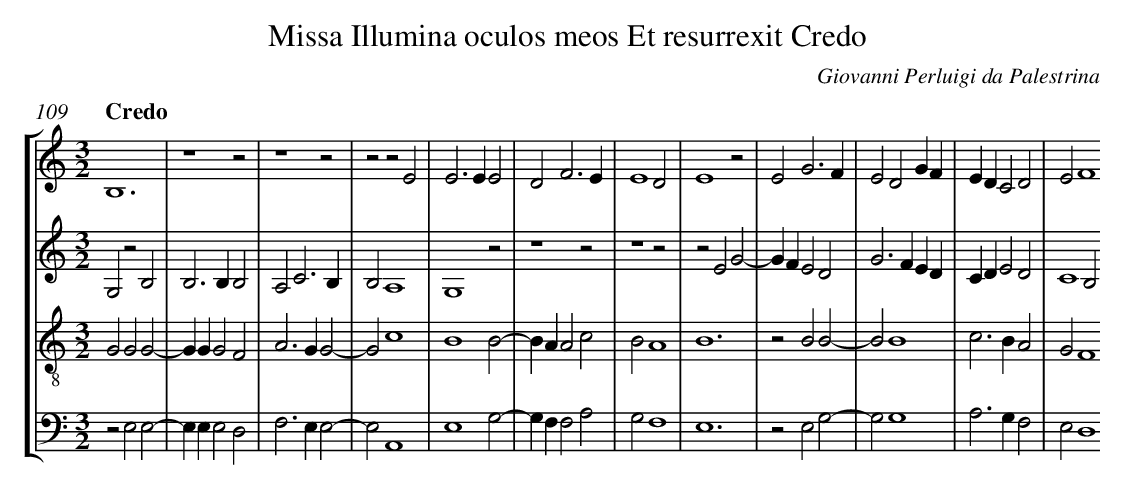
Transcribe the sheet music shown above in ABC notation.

X:1
T: Missa Illumina oculos meos Et resurrexit Credo
C: Giovanni Perluigi da Palestrina
L: 1/4
M: 3/2
Q: "Credo"
%%staves [1 2 3 4]
V: 1 clef=treble
V: 2 clef=treble
V: 3 clef=treble-8
V: 4 clef=bass
K: C
[V:1] B,6 |
[V:2] G,2z2B,2 |
[V:3] G2G2G2- |
[V:4] z2E,2E,2- |
[V:1] z4z2 |
[V:2] B,2>B,2B,2 |
[V:3] GGG2F2 |
[V:4] E,E,E,2D,2 |
[V:1] z4z2 |
[V:2] A,2C3B, |
[V:3] A2>G2G2- |
[V:4] F,2>E,2E,2- |
[V:1] z2z2E2 |
[V:2] B,2A,4 |
[V:3] G2c4 |
[V:4] E,2A,,4 |
[V:1] E2>E2E2 |
[V:2] G,4z2 |
[V:3] B4B2- |
[V:4] E,4G,2- |
[V:1] D2F3E |
[V:2] z4z2 |
[V:3] BAA2c2 |
[V:4] G,F,F,2A,2 |
[V:1] E4D2 |
[V:2] z4z2 |
[V:3] B2A4 |
[V:4] G,2F,4 |
[V:1] E4z2 |
[V:2] z2E2G2- |
[V:3] B6 |
[V:4] E,6 |
[V:1] E2G3F |
[V:2] GFE2D2 |
[V:3] z2B2B2- |
[V:4] z2E,2G,2- |
[V:1] E2D2GF |
[V:2] G2>F2ED |
[V:3] B2B4 |
[V:4] G,2G,4 |
[V:1] EDC2D2 |
[V:2] CDE2D2 |
[V:3] c2>B2A2 |
[V:4] A,2>G,2F,2 |
[V:1] E2F4
[V:2] C4B,2
[V:3] G2F4
[V:4] E,2D,4
